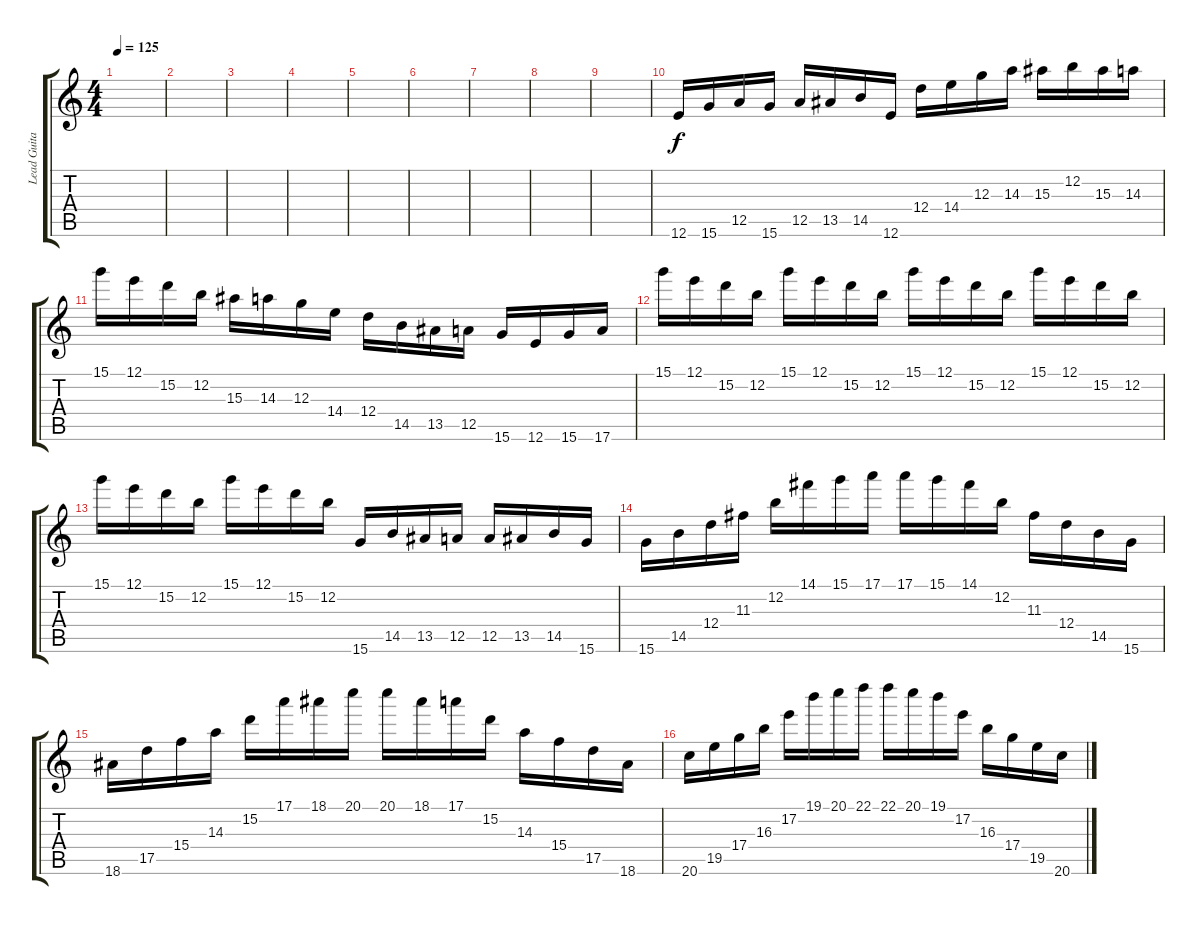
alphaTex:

\track ("Lead Guitar Effects" "Lead Guita") {instrument guitarharmonics}
\staff {score tabs}
\tuning (E4 B3 G3 D3 A2 E2) {hide}
\ts (4 4)
\tempo 125
\clef g2
\ks c
|
|
|
|
|
|
|
|
|
12.6.16 15.6.16 12.5.16 15.6.16 12.5.16 13.5.16 14.5.16 12.6.16 12.4.16 14.4.16 12.3.16 14.3.16 15.3.16 12.2.16 15.3.16 14.3.16 |
15.1.16 12.1.16 15.2.16 12.2.16 15.3.16 14.3.16 12.3.16 14.4.16 12.4.16 14.5.16 13.5.16 12.5.16 15.6.16 12.6.16 15.6.16 17.6.16 |
15.1.16 12.1.16 15.2.16 12.2.16 15.1.16 12.1.16 15.2.16 12.2.16 15.1.16 12.1.16 15.2.16 12.2.16 15.1.16 12.1.16 15.2.16 12.2.16 |
15.1.16 12.1.16 15.2.16 12.2.16 15.1.16 12.1.16 15.2.16 12.2.16 15.6.16 14.5.16 13.5.16 12.5.16 12.5.16 13.5.16 14.5.16 15.6.16 |
15.6.16 14.5.16 12.4.16 11.3.16 12.2.16 14.1.16 15.1.16 17.1.16 17.1.16 15.1.16 14.1.16 12.2.16 11.3.16 12.4.16 14.5.16 15.6.16 |
18.6.16 17.5.16 15.4.16 14.3.16 15.2.16 17.1.16 18.1.16 20.1.16 20.1.16 18.1.16 17.1.16 15.2.16 14.3.16 15.4.16 17.5.16 18.6.16 |
20.6.16 19.5.16 17.4.16 16.3.16 17.2.16 19.1.16 20.1.16 22.1.16 22.1.16 20.1.16 19.1.16 17.2.16 16.3.16 17.4.16 19.5.16 20.6.16
